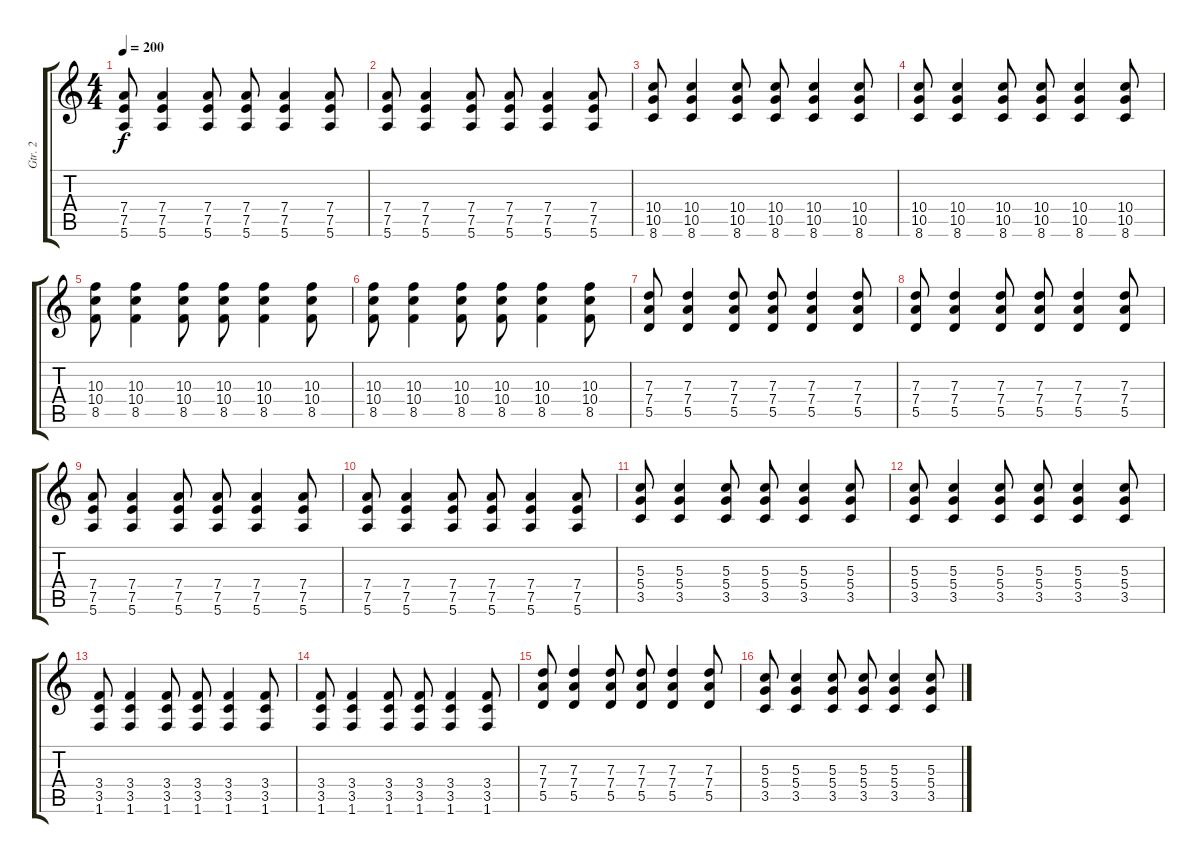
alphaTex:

\track ("Gtr. 2" "Gtr. 2") {instrument distortionguitar}
\staff {score tabs}
\tuning (E4 B3 G3 D3 A2 E2) {hide}
\ts (4 4)
\tempo 200
\clef g2
\ks c
(7.4 7.5 5.6).8{dy f} (7.4 7.5 5.6).4 (7.4 7.5 5.6).8 (7.4 7.5 5.6).8 (7.4 7.5 5.6).4 (7.4 7.5 5.6).8 |
(7.4 7.5 5.6).8 (7.4 7.5 5.6).4 (7.4 7.5 5.6).8 (7.4 7.5 5.6).8 (7.4 7.5 5.6).4 (7.4 7.5 5.6).8 |
(10.4 10.5 8.6).8 (10.4 10.5 8.6).4 (10.4 10.5 8.6).8 (10.4 10.5 8.6).8 (10.4 10.5 8.6).4 (10.4 10.5 8.6).8 |
(10.4 10.5 8.6).8 (10.4 10.5 8.6).4 (10.4 10.5 8.6).8 (10.4 10.5 8.6).8 (10.4 10.5 8.6).4 (10.4 10.5 8.6).8 |
(10.3 10.4 8.5).8 (10.3 10.4 8.5).4 (10.3 10.4 8.5).8 (10.3 10.4 8.5).8 (10.3 10.4 8.5).4 (10.3 10.4 8.5).8 |
(10.3 10.4 8.5).8 (10.3 10.4 8.5).4 (10.3 10.4 8.5).8 (10.3 10.4 8.5).8 (10.3 10.4 8.5).4 (10.3 10.4 8.5).8 |
(7.3 7.4 5.5).8 (7.3 7.4 5.5).4 (7.3 7.4 5.5).8 (7.3 7.4 5.5).8 (7.3 7.4 5.5).4 (7.3 7.4 5.5).8 |
(7.3 7.4 5.5).8 (7.3 7.4 5.5).4 (7.3 7.4 5.5).8 (7.3 7.4 5.5).8 (7.3 7.4 5.5).4 (7.3 7.4 5.5).8 |
(7.4 7.5 5.6).8 (7.4 7.5 5.6).4 (7.4 7.5 5.6).8 (7.4 7.5 5.6).8 (7.4 7.5 5.6).4 (7.4 7.5 5.6).8 |
(7.4 7.5 5.6).8 (7.4 7.5 5.6).4 (7.4 7.5 5.6).8 (7.4 7.5 5.6).8 (7.4 7.5 5.6).4 (7.4 7.5 5.6).8 |
(5.3 5.4 3.5).8 (5.3 5.4 3.5).4 (5.3 5.4 3.5).8 (5.3 5.4 3.5).8 (5.3 5.4 3.5).4 (5.3 5.4 3.5).8 |
(5.3 5.4 3.5).8 (5.3 5.4 3.5).4 (5.3 5.4 3.5).8 (5.3 5.4 3.5).8 (5.3 5.4 3.5).4 (5.3 5.4 3.5).8 |
(3.4 3.5 1.6).8 (3.4 3.5 1.6).4 (3.4 3.5 1.6).8 (3.4 3.5 1.6).8 (3.4 3.5 1.6).4 (3.4 3.5 1.6).8 |
(3.4 3.5 1.6).8 (3.4 3.5 1.6).4 (3.4 3.5 1.6).8 (3.4 3.5 1.6).8 (3.4 3.5 1.6).4 (3.4 3.5 1.6).8 |
(7.3 7.4 5.5).8 (7.3 7.4 5.5).4 (7.3 7.4 5.5).8 (7.3 7.4 5.5).8 (7.3 7.4 5.5).4 (7.3 7.4 5.5).8 |
(5.3 5.4 3.5).8 (5.3 5.4 3.5).4 (5.3 5.4 3.5).8 (5.3 5.4 3.5).8 (5.3 5.4 3.5).4 (5.3 5.4 3.5).8
